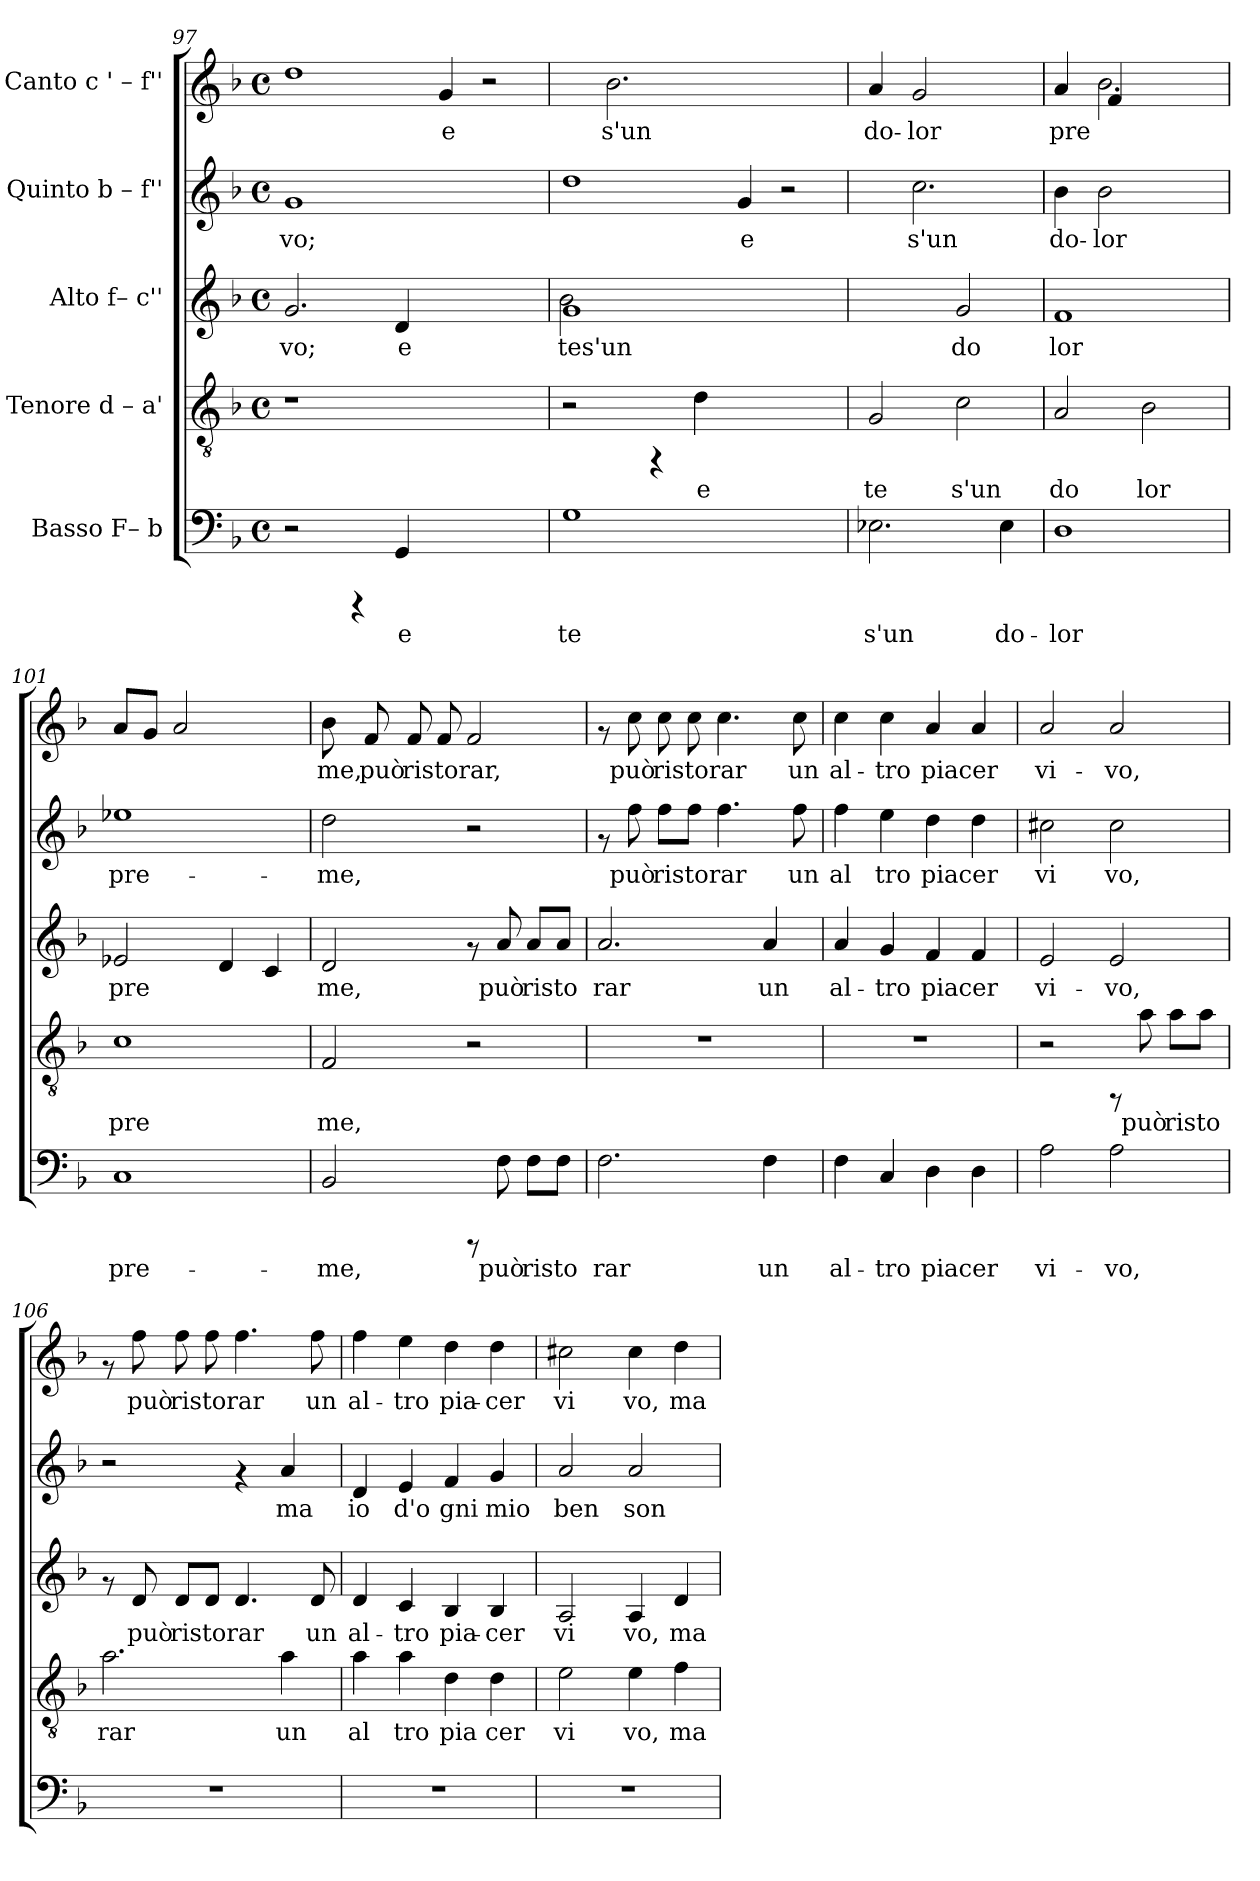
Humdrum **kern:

**kern	**text	**kern	**text	**kern	**text	**kern	**text	**kern	**text
*part5	*part5	*part4	*part4	*part3	*part3	*part2	*part2	*part1	*part1
*staff5	*staff5	*staff4	*staff4	*staff3	*staff3	*staff2	*staff2	*staff1	*staff1
*I"Basso  F– b	*	*I"Tenore  d – a'	*	*I"Alto  f– c''	*	*I"Quinto  b – f''	*	*I"Canto  c ' – f''	*
*clefF4	*	*clefGv2	*	*clefG2	*	*clefG2	*	*clefG2	*
*k[b-]	*	*k[b-]	*	*k[b-]	*	*k[b-]	*	*k[b-]	*
*F:	*	*F:	*	*F:	*	*F:	*	*F:	*
*M4/4	*	*M4/4	*	*M4/4	*	*M4/4	*	*M4/4	*
*met(c)	*	*met(c)	*	*met(c)	*	*met(c)	*	*met(c)	*
=97	=97	=97	=97	=97	=97	=97	=97	=97	=97
!	!	!	!	!	!LO:LY:b:cj	!	!LO:LY:b:rj	!	!
2r	.	1r	.	2.g/	vo;	1g	-vo;	1dd	.
4rCCC	.	.	.	.	.	.	.	.	.
!	!LO:LY:b:cj	!	!	!	!LO:LY:b:cj	!	!	!	!
4GG/	e	.	.	4d/	e	.	.	.	.
!	!	!	!	!	!	!	!	!	!LO:LY:b:rj
2.ryy	.	2.ryy	.	2.ryy	.	2.ryy	.	4g/	e
.	.	.	.	.	.	.	.	2r	.
=98	=98	=98	=98	=98	=98	=98	=98	=98	=98
!	!LO:LY:b:cj	!	!	!	!LO:LY:b:cj	!	!	!	!
*	*	*	*	*^	*	*	*	*	*
1G	te	2r	.	1g	2b-\	tes'un	1dd	.	4ryy	.
!	!	!	!	!	!	!	!	!	!	!LO:LY:b:rj
.	.	.	.	.	.	.	.	.	2.b-\	s'un
.	.	4rFF	.	.	2.ryy	.	.	.	.	.
!	!	!	!LO:LY:b:rj	!	!	!	!	!	!	!
.	.	4d\	e	.	.	.	.	.	.	.
!	!	!	!	!	!	!	!	!LO:LY:b:rj	!	!
2.ryy	.	2.ryy	.	2.ryy	.	.	4g/	e	2.ryy	.
.	.	.	.	.	2ryy	.	2r	.	.	.
=99	=99	=99	=99	=99	=99	=99	=99	=99	=99	=99
!	!LO:LY:b:cj	!	!LO:LY:b:rj	!	!	!	!	!	!	!LO:LY:b:rj
*	*	*	*	*v	*v	*	*	*	*	*
2.E-X\	s'un	2G/	te	2ryy	.	4ryy	.	4a/	do-
!	!	!	!	!	!	!	!LO:LY:b:rj	!	!LO:LY:b:rj
.	.	.	.	.	.	2.cc\	s'un	2g/	-lor
!	!	!	!LO:LY:b:rj	!	!LO:LY:b:cj	!	!	!	!
.	.	2c\	s'un	2g/	do	.	.	.	.
!	!LO:LY:b:cj	!	!	!	!	!	!	!	!
4E-\	do-	.	.	.	.	.	.	4ryy	.
=100	=100	=100	=100	=100	=100	=100	=100	=100	=100
!	!LO:LY:b:cj	!	!LO:LY:b:rj	!	!LO:LY:b:cj	!	!LO:LY:b:rj	!	!LO:LY:b:rj
*	*	*	*	*	*	*	*	*^	*
1D	-lor	2A/	do	1f	lor	4b-\	do-	4a/	4ryy	pre-
!	!	!	!	!	!	!	!LO:LY:b:rj	!	!	!LO:LY:b:rj
.	.	.	.	.	.	2b-\	-lor	2.b-\	4f/	--
!	!	!	!LO:LY:b:rj	!	!	!	!	!	!	!
.	.	2B-\	lor	.	.	.	.	.	2ryy	.
.	.	.	.	.	.	4ryy	.	.	.	.
*	*	*	*	*	*	*	*	*v	*v	*
=101	=101	=101	=101	=101	=101	=101	=101	=101	=101
!	!LO:LY:b:cj	!	!LO:LY:b:rj	!	!LO:LY:b:cj	!	!LO:LY:b:rj	!	!LO:LY:b:rj
1C	pre-	1c	pre	2e-X/	pre	1ee-X	pre-	8a/L	--
!	!	!	!	!	!	!	!	!	!LO:LY:b:rj
.	.	.	.	.	.	.	.	8g/J	--
!	!	!	!	!	!	!	!	!	!LO:LY:b:rj
.	.	.	.	.	.	.	.	2a/	--
!	!	!	!	!	!LO:LY:b:cj	!	!	!	!
.	.	.	.	4d/	.	.	.	.	.
!	!	!	!	!	!LO:LY:b:cj	!	!	!	!
.	.	.	.	4c/	.	.	.	4ryy	.
!!LO:PB:g=z
=102	=102	=102	=102	=102	=102	=102	=102	=102	=102
!	!LO:LY:b:cj	!	!LO:LY:b:rj	!	!LO:LY:b:cj	!	!LO:LY:b:rj	!	!LO:LY:b:rj
2BB-/	-me,	2F/	me,	2d/	me,	2dd\	-me,	8b-\	-me,
!	!	!	!	!	!	!	!	!	!LO:LY:b:rj
.	.	.	.	.	.	.	.	8f/	può
!	!	!	!	!	!	!	!	!	!LO:LY:b:rj
.	.	.	.	.	.	.	.	8f/	ristorar,
!	!	!	!	!	!	!	!	!	!LO:LY:b:rj
.	.	.	.	.	.	.	.	8f/	.
!	!	!	!	!	!	!	!	!	!LO:LY:b:rj
8rCCC	.	2r	.	8rf	.	2r	.	2f/	.
!	!LO:LY:b:cj	!	!	!	!LO:LY:b:cj	!	!	!	!
8F\	può	.	.	8a/	può	.	.	.	.
!	!LO:LY:b:cj	!	!	!	!LO:LY:b:cj	!	!	!	!
8F\L	risto-	.	.	8a/L	risto-	.	.	.	.
!	!LO:LY:b:cj	!	!	!	!LO:LY:b:cj	!	!	!	!
8F\J	--	.	.	8a/J	--	.	.	.	.
=103	=103	=103	=103	=103	=103	=103	=103	=103	=103
!	!LO:LY:b:cj	!	!	!	!LO:LY:b:cj	!	!	!	!
2.F\	-rar	1r	.	2.a/	-rar	8rf	.	8rf	.
!	!	!	!	!	!	!	!LO:LY:b:rj	!	!LO:LY:b:rj
.	.	.	.	.	.	8ff\	può	8cc\	può
!	!	!	!	!	!	!	!LO:LY:b:rj	!	!LO:LY:b:rj
.	.	.	.	.	.	8ff\L	ristorar	8cc\	ristorar
!	!	!	!	!	!	!	!LO:LY:b:rj	!	!LO:LY:b:rj
.	.	.	.	.	.	8ff\J	.	8cc\	.
!	!	!	!	!	!	!	!LO:LY:b:rj	!	!LO:LY:b:rj
.	.	.	.	.	.	4.ff\	.	4.cc\	.
!	!LO:LY:b:cj	!	!	!	!LO:LY:b:cj	!	!	!	!
4F\	un	.	.	4a/	un	.	.	.	.
!	!	!	!	!	!	!	!LO:LY:b:rj	!	!LO:LY:b:rj
.	.	.	.	.	.	8ff\	un	8cc\	un
=104	=104	=104	=104	=104	=104	=104	=104	=104	=104
!	!LO:LY:b:cj	!	!	!	!LO:LY:b:cj	!	!LO:LY:b:rj	!	!LO:LY:b:rj
4F\	al-	1r	.	4a/	al-	4ff\	al	4cc\	al-
!	!LO:LY:b:cj	!	!	!	!LO:LY:b:cj	!	!LO:LY:b:rj	!	!LO:LY:b:rj
4C/	-tro	.	.	4g/	-tro	4ee\	tro	4cc\	-tro
!	!LO:LY:b:cj	!	!	!	!LO:LY:b:cj	!	!LO:LY:b:rj	!	!LO:LY:b:rj
4D\	piacer	.	.	4f/	piacer	4dd\	piacer	4a/	piacer
!	!LO:LY:b:cj	!	!	!	!LO:LY:b:cj	!	!LO:LY:b:rj	!	!LO:LY:b:rj
4D\	.	.	.	4f/	.	4dd\	.	4a/	.
=105	=105	=105	=105	=105	=105	=105	=105	=105	=105
!	!LO:LY:b:cj	!	!	!	!LO:LY:b:cj	!	!LO:LY:b:rj	!	!LO:LY:b:rj
2A\	vi-	2r	.	2e/	vi-	2cc#X\	vi	2a/	vi-
!	!LO:LY:b:cj	!	!	!	!LO:LY:b:cj	!	!LO:LY:b:rj	!	!LO:LY:b:rj
2A\	-vo,	8rFF	.	2e/	-vo,	2cc#\	vo,	2a/	-vo,
!	!	!	!LO:LY:b:rj	!	!	!	!	!	!
.	.	8a\	può	.	.	.	.	.	.
!	!	!	!LO:LY:b:rj	!	!	!	!	!	!
.	.	8a\L	risto	.	.	.	.	.	.
!	!	!	!LO:LY:b:rj	!	!	!	!	!	!
.	.	8a\J	.	.	.	.	.	.	.
=106	=106	=106	=106	=106	=106	=106	=106	=106	=106
!	!	!	!LO:LY:b:rj	!	!	!	!	!	!
1r	.	2.a\	rar	8rf	.	2r	.	8rf	.
!	!	!	!	!	!LO:LY:b:cj	!	!	!	!LO:LY:b:rj
.	.	.	.	8d/	può	.	.	8ff\	può
!	!	!	!	!	!LO:LY:b:cj	!	!	!	!LO:LY:b:rj
.	.	.	.	8d/L	ristorar	.	.	8ff\	ristorar
!	!	!	!	!	!LO:LY:b:cj	!	!	!	!LO:LY:b:rj
.	.	.	.	8d/J	.	.	.	8ff\	.
!	!	!	!	!	!LO:LY:b:cj	!	!	!	!LO:LY:b:rj
.	.	.	.	4.d/	.	4rf	.	4.ff\	.
!	!	!	!LO:LY:b:rj	!	!	!	!LO:LY:b:rj	!	!
.	.	4a\	un	.	.	4a/	ma	.	.
!	!	!	!	!	!LO:LY:b:cj	!	!	!	!LO:LY:b:rj
.	.	.	.	8d/	un	.	.	8ff\	un
=107	=107	=107	=107	=107	=107	=107	=107	=107	=107
!	!	!	!LO:LY:b:rj	!	!LO:LY:b:cj	!	!LO:LY:b:rj	!	!LO:LY:b:rj
1r	.	4a\	al	4d/	al-	4d/	io	4ff\	al-
!	!	!	!LO:LY:b:rj	!	!LO:LY:b:cj	!	!LO:LY:b:rj	!	!LO:LY:b:rj
.	.	4a\	tro	4c/	-tro	4e/	d'o	4ee\	-tro
!	!	!	!LO:LY:b:rj	!	!LO:LY:b:cj	!	!LO:LY:b:rj	!	!LO:LY:b:rj
.	.	4d\	pia	4B-/	pia-	4f/	gni	4dd\	pia-
!	!	!	!LO:LY:b:rj	!	!LO:LY:b:cj	!	!LO:LY:b:rj	!	!LO:LY:b:rj
.	.	4d\	cer	4B-/	-cer	4g/	mio	4dd\	-cer
!!LO:LB:g=z
=108	=108	=108	=108	=108	=108	=108	=108	=108	=108
!	!	!	!LO:LY:b:rj	!	!LO:LY:b:cj	!	!LO:LY:b:rj	!	!LO:LY:b:rj
1r	.	2e\	vi	2A/	vi	2a/	ben	2cc#X\	vi
!	!	!	!LO:LY:b:rj	!	!LO:LY:b:cj	!	!LO:LY:b:rj	!	!LO:LY:b:rj
.	.	4e\	vo,	4A/	vo,	2a/	son	4cc#\	vo,
!	!	!	!LO:LY:b:rj	!	!LO:LY:b:cj	!	!	!	!LO:LY:b:rj
.	.	4f\	ma	4d/	ma	.	.	4dd\	ma
=	=	=	=	=	=	=	=	=	=
*-	*-	*-	*-	*-	*-	*-	*-	*-	*-
